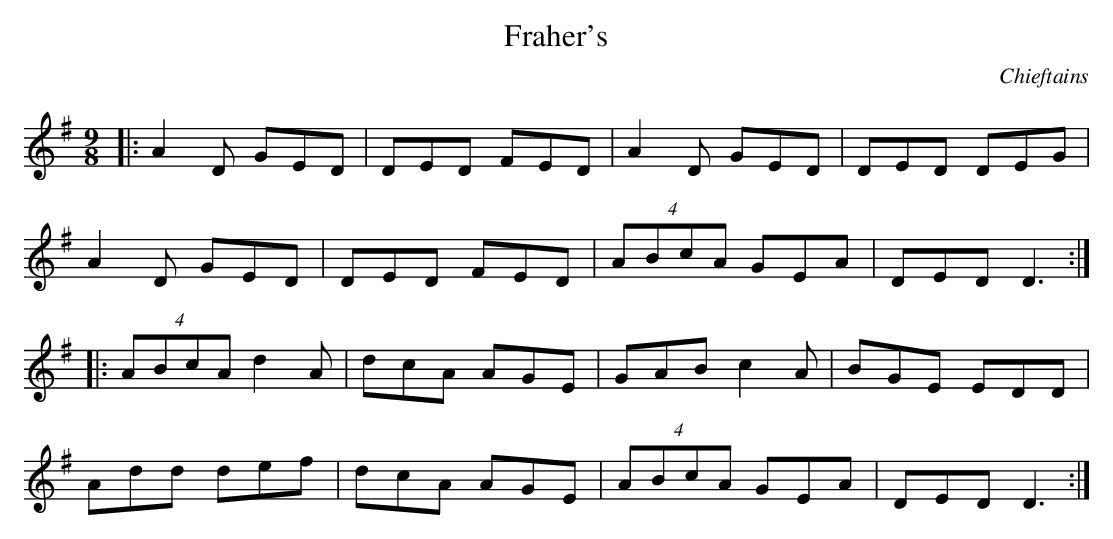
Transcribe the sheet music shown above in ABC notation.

X:1
T:Fraher's
C:Chieftains
M:9/8
K:Ador
|:A2D GED|DED FED|A2D GED|DED DEG|
A2D GED|DED FED|(4ABcA GEA|DED D3:|
|:(4ABcA d2A|dcA AGE|GAB c2A|BGE EDD|
Add def|dcA AGE|(4ABcA GEA|DED D3:|
